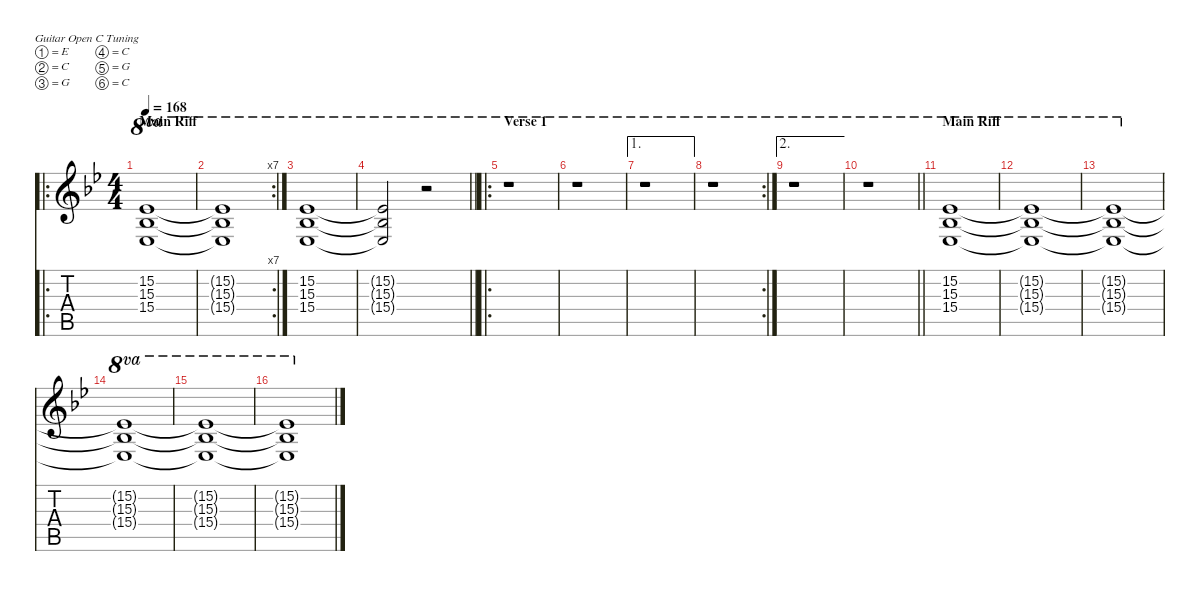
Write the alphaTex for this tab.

\defaultSystemsLayout 4
\hideDynamics
\bracketExtendMode nobrackets
\singleTrackTrackNamePolicy hidden
\multiTrackTrackNamePolicy hidden
\firstSystemTrackNameMode fullname
\firstSystemTrackNameOrientation horizontal
\otherSystemsTrackNameOrientation horizontal
\track ("Keys Right Hand" "led.synth.") {instrument lead2sawtooth}
\staff {score tabs}
\tuning (E4 C4 G3 C3 G2 C2)
\ro
\ts (4 4)
\section ("" "Main Riff")
\tempo 168
\clef g2
\ks bb
(15.2{acc b} 15.3{acc b} 15.4{acc b}).1{ot 8va dy f beam Up} |
\rc 7
(15.2{t acc b} 15.3{t acc b} 15.4{t acc b}).1{ot 8va beam Up} |
(15.2{acc b} 15.3{acc b} 15.4{acc b}).1{ot 8va beam Up} |
\barLineRight lightlight
(15.2{t acc b} 15.3{t acc b} 15.4{t acc b}).2{ot 8va beam Up} r.2{ot 8va beam Up} |
\ro
\section ("" "Verse 1")
r.1{ot 8va beam Down} |
r.1{ot 8va beam Down} |
\ae 1
r.1{ot 8va beam Down} |
\rc 2
r.1{ot 8va beam Down} |
\ae 2
r.1{ot 8va beam Down} |
\barLineRight lightlight
r.1{ot 8va beam Down} |
\section ("" "Main Riff")
(15.2{acc b} 15.3{acc b} 15.4{acc b}).1{ot 8va beam Up} |
(15.2{t acc b} 15.3{t acc b} 15.4{t acc b}).1{ot 8va beam Up} |
(15.2{t acc b} 15.3{t acc b} 15.4{t acc b}).1{ot 8va beam Up} |
(15.2{t acc b} 15.3{t acc b} 15.4{t acc b}).1{ot 8va beam Up} |
(15.2{t acc b} 15.3{t acc b} 15.4{t acc b}).1{ot 8va beam Up} |
(15.2{t acc b} 15.3{t acc b} 15.4{t acc b}).1{ot 8va beam Up}
